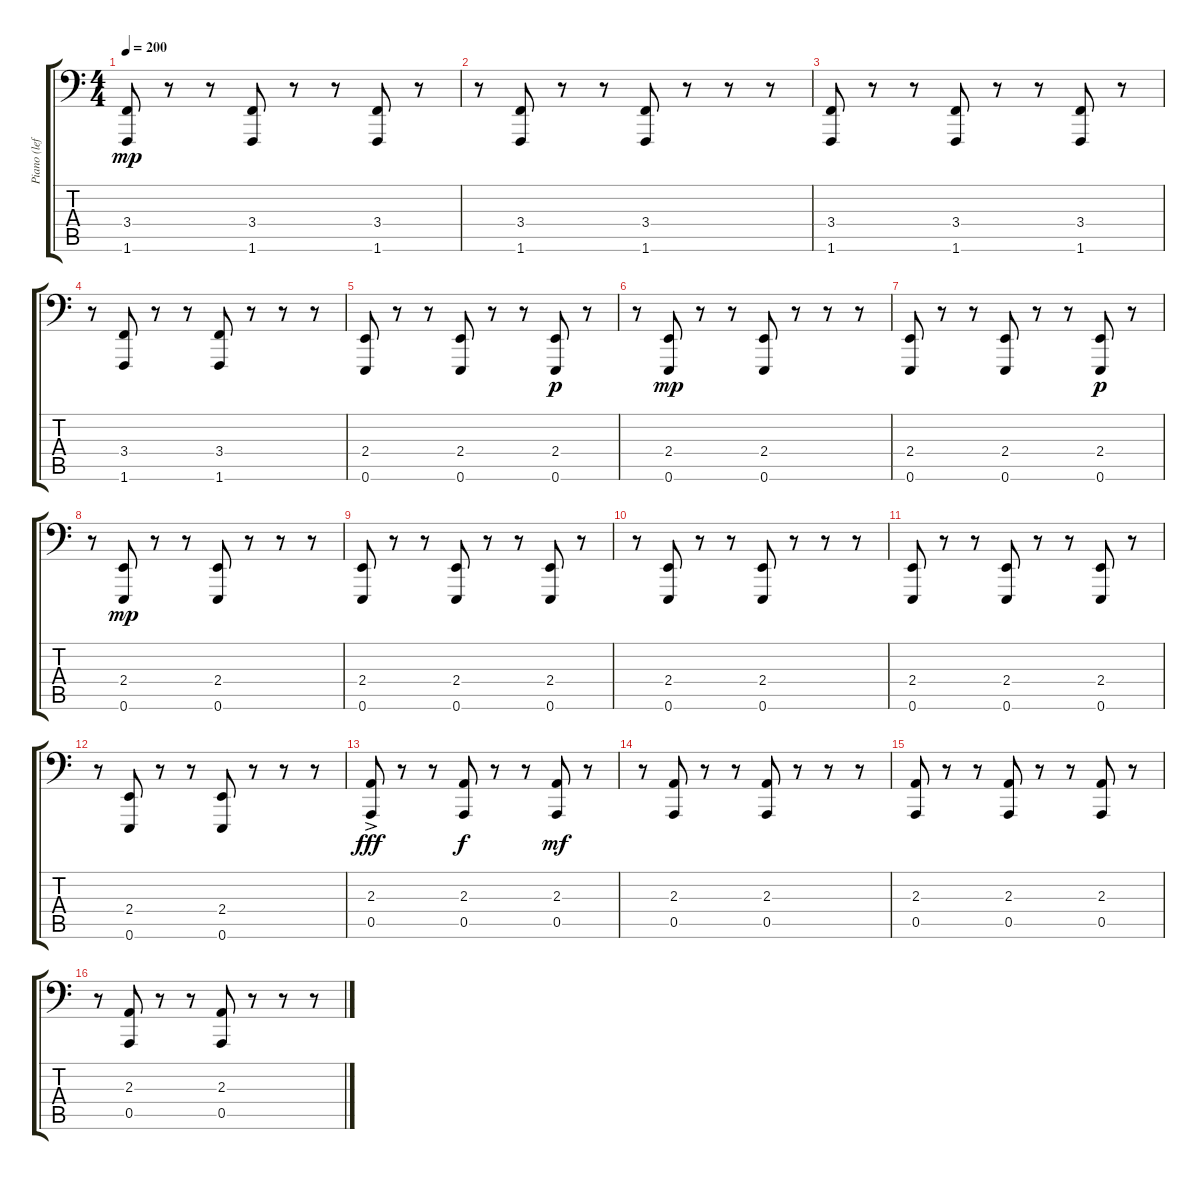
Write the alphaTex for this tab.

\track ("Piano (left hand)" "Piano (lef") {instrument acousticgrandpiano}
\staff {score tabs}
\tuning (E3 B2 G2 D2 A1 E1) {hide}
\ts (4 4)
\tempo 200
\clef f4
\ks c
(3.4 1.6).8{dy mp} r.8 r.8 (3.4 1.6).8 r.8 r.8 (3.4 1.6).8 r.8 |
r.8 (3.4 1.6).8 r.8 r.8 (3.4 1.6).8 r.8 r.8 r.8 |
(3.4 1.6).8 r.8 r.8 (3.4 1.6).8 r.8 r.8 (3.4 1.6).8 r.8 |
r.8 (3.4 1.6).8 r.8 r.8 (3.4 1.6).8 r.8 r.8 r.8 |
(2.4 0.6).8 r.8 r.8 (2.4 0.6).8 r.8 r.8 (2.4 0.6).8{dy p} r.8 |
r.8 (2.4 0.6).8{dy mp} r.8 r.8 (2.4 0.6).8 r.8 r.8 r.8 |
(2.4 0.6).8 r.8 r.8 (2.4 0.6).8 r.8 r.8 (2.4 0.6).8{dy p} r.8 |
r.8 (2.4 0.6).8{dy mp} r.8 r.8 (2.4 0.6).8 r.8 r.8 r.8 |
(2.4 0.6).8 r.8 r.8 (2.4 0.6).8 r.8 r.8 (2.4 0.6).8 r.8 |
r.8 (2.4 0.6).8 r.8 r.8 (2.4 0.6).8 r.8 r.8 r.8 |
(2.4 0.6).8 r.8 r.8 (2.4 0.6).8 r.8 r.8 (2.4 0.6).8 r.8 |
r.8 (2.4 0.6).8 r.8 r.8 (2.4 0.6).8 r.8 r.8 r.8 |
(2.3{ac} 0.5{ac}).8{dy fff} r.8 r.8 (2.3 0.5).8{dy f} r.8 r.8 (2.3 0.5).8{dy mf} r.8 |
r.8 (2.3 0.5).8 r.8 r.8 (2.3 0.5).8 r.8 r.8 r.8 |
(2.3 0.5).8 r.8 r.8 (2.3 0.5).8 r.8 r.8 (2.3 0.5).8 r.8 |
r.8 (2.3 0.5).8 r.8 r.8 (2.3 0.5).8 r.8 r.8 r.8
